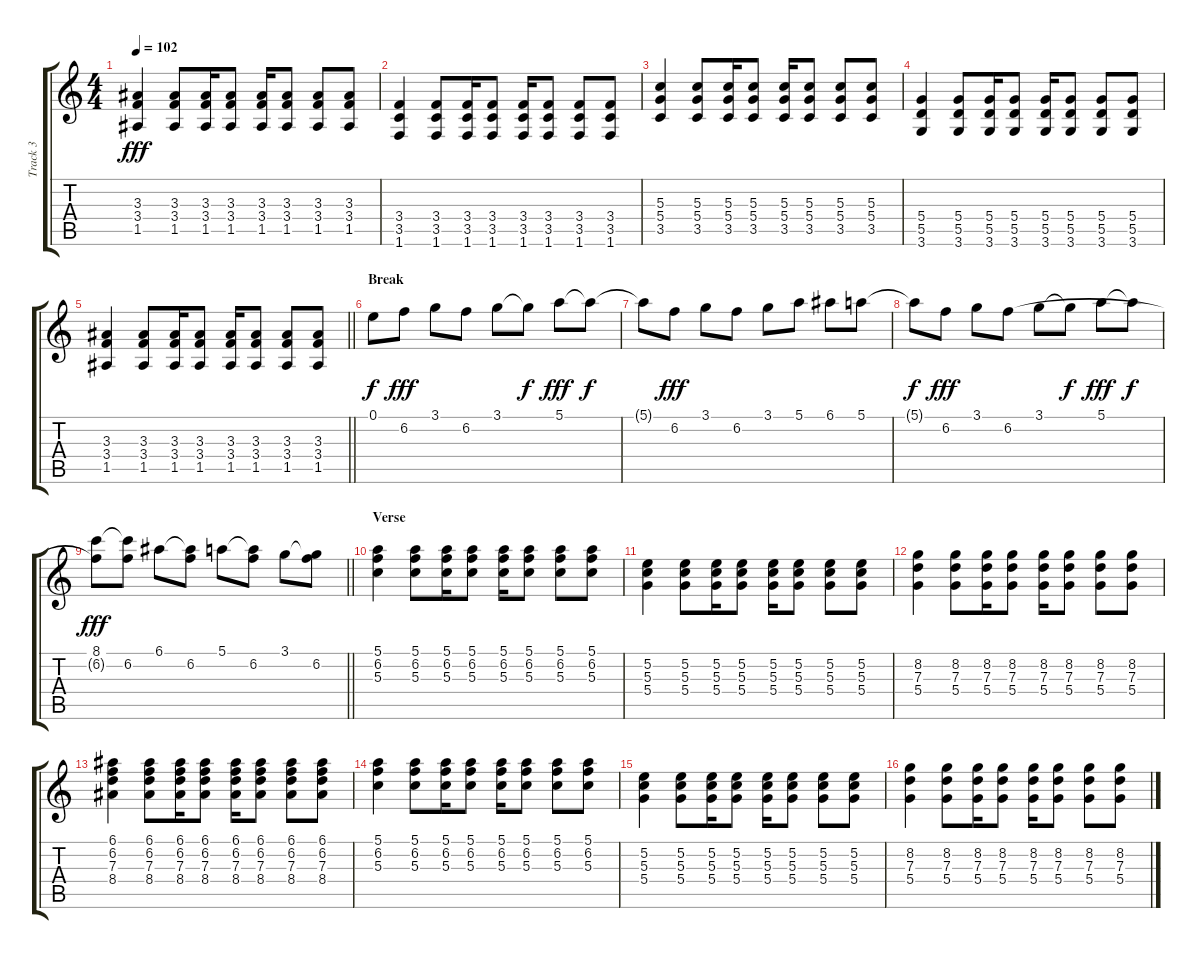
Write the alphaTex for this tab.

\track ("Track 3" "Track 3") {instrument overdrivenguitar}
\staff {score tabs}
\tuning (E4 B3 G3 D3 A2 E2) {hide}
\ts (4 4)
\tempo 102
\clef g2
\ks c
(3.3 3.4 1.5).4{dy fff} (3.3 3.4 1.5).8 (3.3 3.4 1.5).16 (3.3 3.4 1.5).8 (3.3 3.4 1.5).16 (3.3 3.4 1.5).8 (3.3 3.4 1.5).8 (3.3 3.4 1.5).8 |
(3.4 3.5 1.6).4 (3.4 3.5 1.6).8 (3.4 3.5 1.6).16 (3.4 3.5 1.6).8 (3.4 3.5 1.6).16 (3.4 3.5 1.6).8 (3.4 3.5 1.6).8 (3.4 3.5 1.6).8 |
(5.3 5.4 3.5).4 (5.3 5.4 3.5).8 (5.3 5.4 3.5).16 (5.3 5.4 3.5).8 (5.3 5.4 3.5).16 (5.3 5.4 3.5).8 (5.3 5.4 3.5).8 (5.3 5.4 3.5).8 |
(5.4 5.5 3.6).4 (5.4 5.5 3.6).8 (5.4 5.5 3.6).16 (5.4 5.5 3.6).8 (5.4 5.5 3.6).16 (5.4 5.5 3.6).8 (5.4 5.5 3.6).8 (5.4 5.5 3.6).8 |
\barLineRight lightlight
(3.3 3.4 1.5).4 (3.3 3.4 1.5).8 (3.3 3.4 1.5).16 (3.3 3.4 1.5).8 (3.3 3.4 1.5).16 (3.3 3.4 1.5).8 (3.3 3.4 1.5).8 (3.3 3.4 1.5).8 |
\section ("" "Break")
0.1.8{dy f} 6.2.8{dy fff} 3.1.8 6.2.8 3.1.8 3.1{t}.8{dy f} 5.1.8{dy fff} 5.1{t}.8{dy f} |
5.1{t}.8 6.2.8{dy fff} 3.1.8 6.2.8 3.1.8 5.1.8 6.1.8 5.1.8 |
5.1{t}.8{dy f} 6.2.8{dy fff} 3.1.8 6.2.8 3.1.8 3.1{t}.8{dy f} 5.1.8{dy fff} 5.1{t}.8{dy f} |
\barLineRight lightlight
(8.1 6.2{t}).8{dy fff} (8.1{t} 6.2).8 6.1.8 (6.1{t} 6.2).8 5.1.8 (5.1{t} 6.2).8 3.1.8 (3.1{t} 6.2).8 |
\section ("" "Verse")
(5.1 6.2 5.3).4{volume 8 instrument acousticguitarsteel} (5.1 6.2 5.3).8 (5.1 6.2 5.3).16 (5.1 6.2 5.3).8 (5.1 6.2 5.3).16 (5.1 6.2 5.3).8 (5.1 6.2 5.3).8 (5.1 6.2 5.3).8 |
(5.2 5.3 5.4).4 (5.2 5.3 5.4).8 (5.2 5.3 5.4).16 (5.2 5.3 5.4).8 (5.2 5.3 5.4).16 (5.2 5.3 5.4).8 (5.2 5.3 5.4).8 (5.2 5.3 5.4).8 |
(8.2 7.3 5.4).4 (8.2 7.3 5.4).8 (8.2 7.3 5.4).16 (8.2 7.3 5.4).8 (8.2 7.3 5.4).16 (8.2 7.3 5.4).8 (8.2 7.3 5.4).8 (8.2 7.3 5.4).8 |
(6.1 6.2 7.3 8.4).4 (6.1 6.2 7.3 8.4).8 (6.1 6.2 7.3 8.4).16 (6.1 6.2 7.3 8.4).8 (6.1 6.2 7.3 8.4).16 (6.1 6.2 7.3 8.4).8 (6.1 6.2 7.3 8.4).8 (6.1 6.2 7.3 8.4).8 |
(5.1 6.2 5.3).4{volume 8 instrument acousticguitarsteel} (5.1 6.2 5.3).8 (5.1 6.2 5.3).16 (5.1 6.2 5.3).8 (5.1 6.2 5.3).16 (5.1 6.2 5.3).8 (5.1 6.2 5.3).8 (5.1 6.2 5.3).8 |
(5.2 5.3 5.4).4 (5.2 5.3 5.4).8 (5.2 5.3 5.4).16 (5.2 5.3 5.4).8 (5.2 5.3 5.4).16 (5.2 5.3 5.4).8 (5.2 5.3 5.4).8 (5.2 5.3 5.4).8 |
(8.2 7.3 5.4).4 (8.2 7.3 5.4).8 (8.2 7.3 5.4).16 (8.2 7.3 5.4).8 (8.2 7.3 5.4).16 (8.2 7.3 5.4).8 (8.2 7.3 5.4).8 (8.2 7.3 5.4).8
